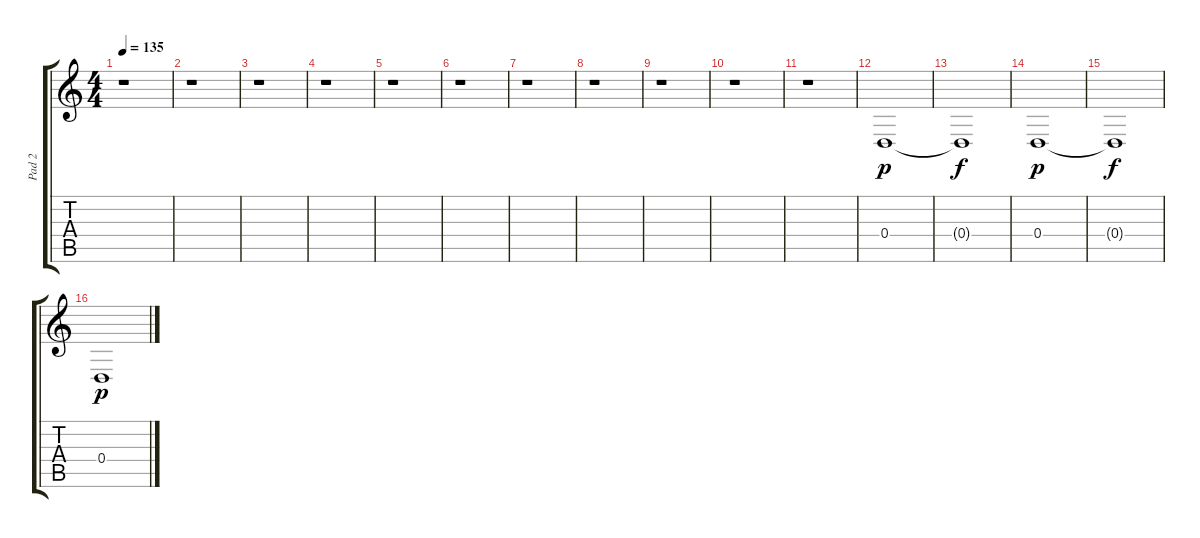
\track ("Pad 2" "Pad 2") {instrument pad7halo}
\staff {score tabs}
\tuning (E4 B3 G3 D3 A2 E2) {hide}
\ts (4 4)
\tempo 135
\clef g2
\ks c
r.1{dy f} |
r.1 |
r.1 |
r.1 |
r.1 |
r.1 |
r.1 |
r.1 |
r.1 |
r.1 |
r.1 |
0.4.1{dy p volume 1} |
0.4{t}.1{dy f} |
0.4.1{dy p volume 1} |
0.4{t}.1{dy f} |
0.4.1{dy p volume 1}
